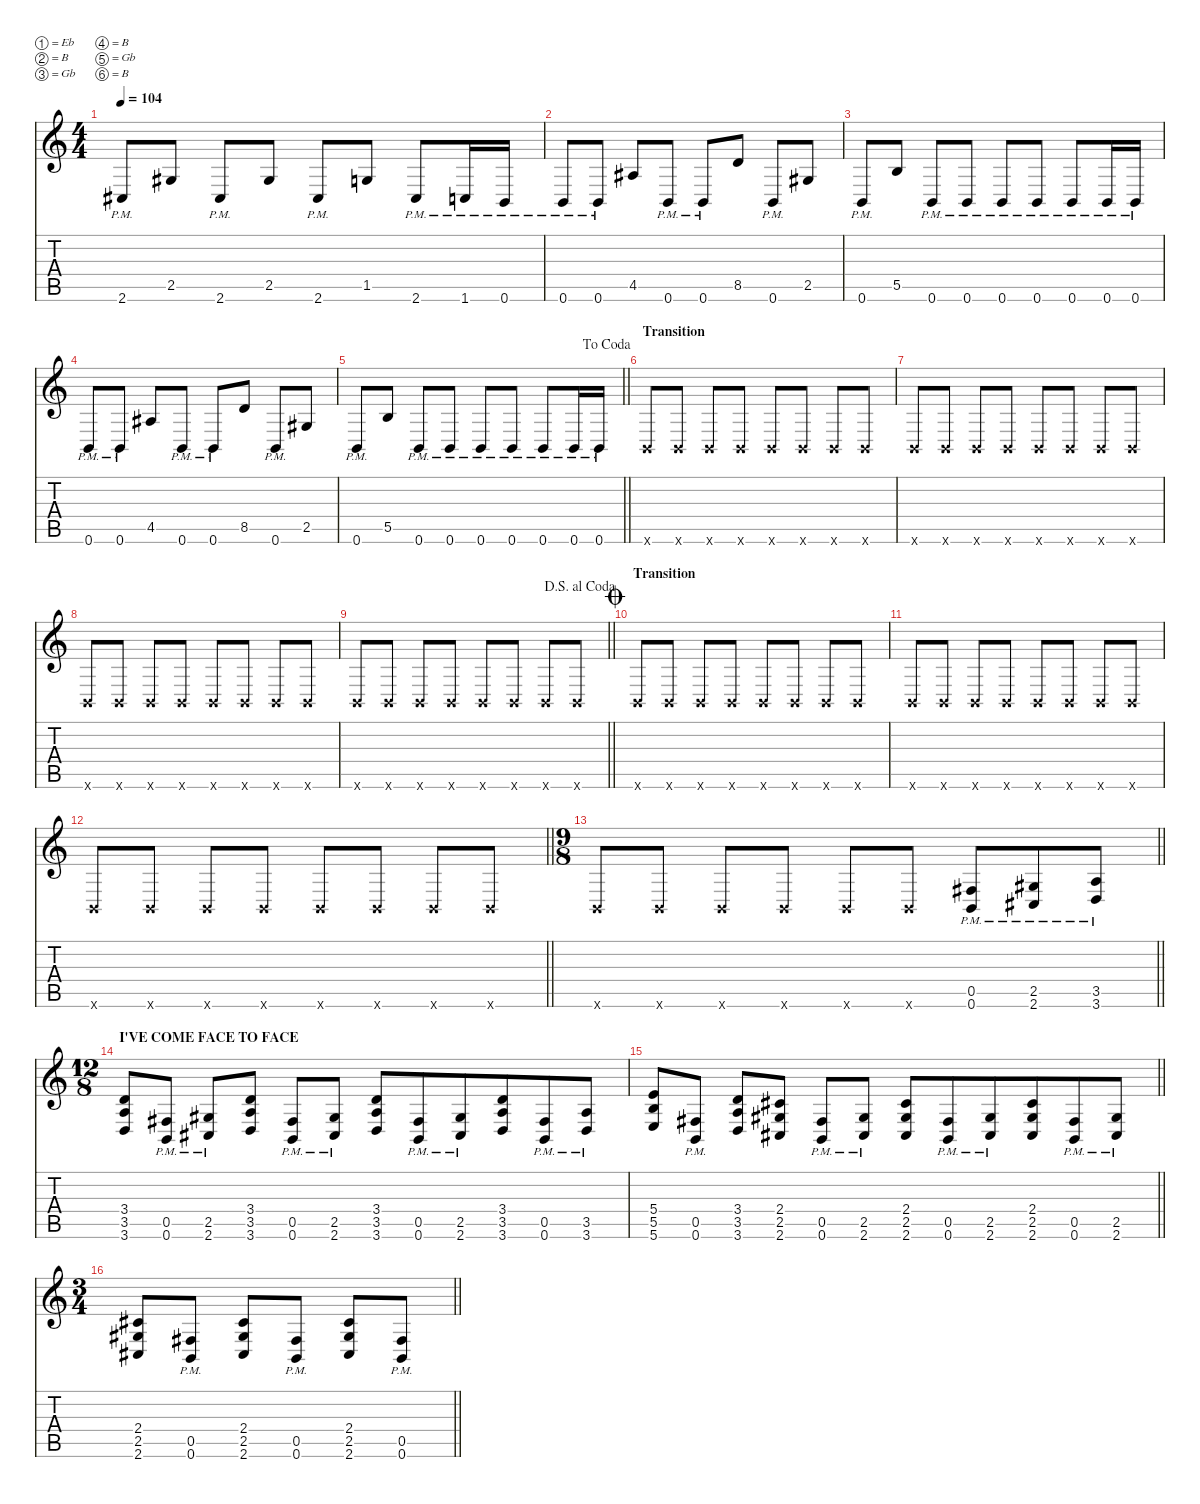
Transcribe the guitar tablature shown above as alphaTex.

\defaultSystemsLayout 4
\hideDynamics
\bracketExtendMode nobrackets
\singleTrackTrackNamePolicy hidden
\multiTrackTrackNamePolicy hidden
\firstSystemTrackNameMode fullname
\firstSystemTrackNameOrientation horizontal
\otherSystemsTrackNameOrientation horizontal
\track ("Guitar 1" "dist.guit.") {instrument distortionguitar}
\staff {score tabs}
\tuning (Eb4 B3 Gb3 B2 Gb2 B1)
\ts (4 4)
\tempo 104
\clef g2
\ks c
2.6{pm acc #}.8{dy f beam Up} 2.5{acc #}.8{beam Up} 2.6{pm acc #}.8{beam Up} 2.5{acc #}.8{beam Up} 2.6{pm acc #}.8{beam Up} 1.5.8{beam Up} 2.6{pm acc #}.8{beam Up} 1.6{pm}.16{beam Up} 0.6{pm}.16{beam Up} |
0.6{pm}.8{beam Up} 0.6{pm}.8{beam Up} 4.5{acc #}.8{beam Up} 0.6{pm}.8{beam Up} 0.6{pm}.8{beam Up} 8.5.8{beam Up} 0.6{pm}.8{beam Up} 2.5{acc #}.8{beam Up} |
0.6{pm}.8{beam Up} 5.5.8{beam Up} 0.6{pm}.8{beam Up} 0.6{pm}.8{beam Up} 0.6{pm}.8{beam Up} 0.6{pm}.8{beam Up} 0.6{pm}.8{beam Up} 0.6{pm}.16{beam Up} 0.6{pm}.16{beam Up} |
0.6{pm}.8{beam Up} 0.6{pm}.8{beam Up} 4.5{acc #}.8{beam Up} 0.6{pm}.8{beam Up} 0.6{pm}.8{beam Up} 8.5.8{beam Up} 0.6{pm}.8{beam Up} 2.5{acc #}.8{beam Up} |
\jump dacoda
\barLineRight lightlight
0.6{pm}.8{beam Up} 5.5.8{beam Up} 0.6{pm}.8{beam Up} 0.6{pm}.8{beam Up} 0.6{pm}.8{beam Up} 0.6{pm}.8{beam Up} 0.6{pm}.8{beam Up} 0.6{pm}.16{beam Up} 0.6{pm}.16{beam Up} |
\section ("" "Transition")
0.6{x}.8{beam Up} 0.6{x}.8{beam Up} 0.6{x}.8{beam Up} 0.6{x}.8{beam Up} 0.6{x}.8{beam Up} 0.6{x}.8{beam Up} 0.6{x}.8{beam Up} 0.6{x}.8{beam Up} |
0.6{x}.8{beam Up} 0.6{x}.8{beam Up} 0.6{x}.8{beam Up} 0.6{x}.8{beam Up} 0.6{x}.8{beam Up} 0.6{x}.8{beam Up} 0.6{x}.8{beam Up} 0.6{x}.8{beam Up} |
0.6{x}.8{beam Up} 0.6{x}.8{beam Up} 0.6{x}.8{beam Up} 0.6{x}.8{beam Up} 0.6{x}.8{beam Up} 0.6{x}.8{beam Up} 0.6{x}.8{beam Up} 0.6{x}.8{beam Up} |
\jump dalsegnoalcoda
\barLineRight lightlight
0.6{x}.8{beam Up} 0.6{x}.8{beam Up} 0.6{x}.8{beam Up} 0.6{x}.8{beam Up} 0.6{x}.8{beam Up} 0.6{x}.8{beam Up} 0.6{x}.8{beam Up} 0.6{x}.8{beam Up} |
\section ("" "Transition")
\jump coda
0.6{x}.8{beam Up} 0.6{x}.8{beam Up} 0.6{x}.8{beam Up} 0.6{x}.8{beam Up} 0.6{x}.8{beam Up} 0.6{x}.8{beam Up} 0.6{x}.8{beam Up} 0.6{x}.8{beam Up} |
0.6{x}.8{beam Up} 0.6{x}.8{beam Up} 0.6{x}.8{beam Up} 0.6{x}.8{beam Up} 0.6{x}.8{beam Up} 0.6{x}.8{beam Up} 0.6{x}.8{beam Up} 0.6{x}.8{beam Up} |
\barLineRight lightlight
0.6{x}.8{beam Up} 0.6{x}.8{beam Up} 0.6{x}.8{beam Up} 0.6{x}.8{beam Up} 0.6{x}.8{beam Up} 0.6{x}.8{beam Up} 0.6{x}.8{beam Up} 0.6{x}.8{beam Up} |
\ts (9 8)
\beaming (8 2 2 2 3)
\barLineRight lightlight
0.6{x}.8{beam Up} 0.6{x}.8{beam Up} 0.6{x}.8{beam Up} 0.6{x}.8{beam Up} 0.6{x}.8{beam Up} 0.6{x}.8{beam Up} (0.5{pm acc #} 0.6{pm}).8{beam Up} (2.5{pm acc #} 2.6{pm acc #}).8{beam Up} (3.5{pm} 3.6{pm}).8{beam Up} |
\ts (12 8)
\beaming (8 2 2 2 6)
\section ("" "I'VE COME FACE TO FACE")
(3.4 3.5 3.6).8{beam Up} (0.5{pm acc #} 0.6{pm}).8{beam Up} (2.5{pm acc #} 2.6{pm acc #}).8{beam Up} (3.4 3.5 3.6).8{beam Up} (0.5{pm acc #} 0.6{pm}).8{beam Up} (2.5{pm acc #} 2.6{pm acc #}).8{beam Up} (3.4 3.5 3.6).8{beam Up} (0.5{pm acc #} 0.6{pm}).8{beam Up} (2.5{pm acc #} 2.6{pm acc #}).8{beam Up} (3.4 3.5 3.6).8{beam Up} (0.5{pm acc #} 0.6{pm}).8{beam Up} (3.5{pm} 3.6{pm}).8{beam Up} |
\barLineRight lightlight
(5.4 5.5 5.6).8{beam Up} (0.5{pm acc #} 0.6{pm}).8{beam Up} (3.4 3.5 3.6).8{beam Up} (2.4{acc #} 2.5{acc #} 2.6{acc #}).8{beam Up} (0.5{pm acc #} 0.6{pm}).8{beam Up} (2.5{pm acc #} 2.6{pm acc #}).8{beam Up} (2.4{acc #} 2.5{acc #} 2.6{acc #}).8{beam Up} (0.5{pm acc #} 0.6{pm}).8{beam Up} (2.5{pm acc #} 2.6{pm acc #}).8{beam Up} (2.4{acc #} 2.5{acc #} 2.6{acc #}).8{beam Up} (0.5{pm acc #} 0.6{pm}).8{beam Up} (2.5{pm acc #} 2.6{pm acc #}).8{beam Up} |
\ts (3 4)
\beaming (8 2 2 2 2)
\barLineRight lightlight
(2.4{acc #} 2.5{acc #} 2.6{acc #}).8{beam Up} (0.5{pm acc #} 0.6{pm}).8{beam Up} (2.4{acc #} 2.5{acc #} 2.6{acc #}).8{beam Up} (0.5{pm acc #} 0.6{pm}).8{beam Up} (2.4{acc #} 2.5{acc #} 2.6{acc #}).8{beam Up} (0.5{pm acc #} 0.6{pm}).8{beam Up}
